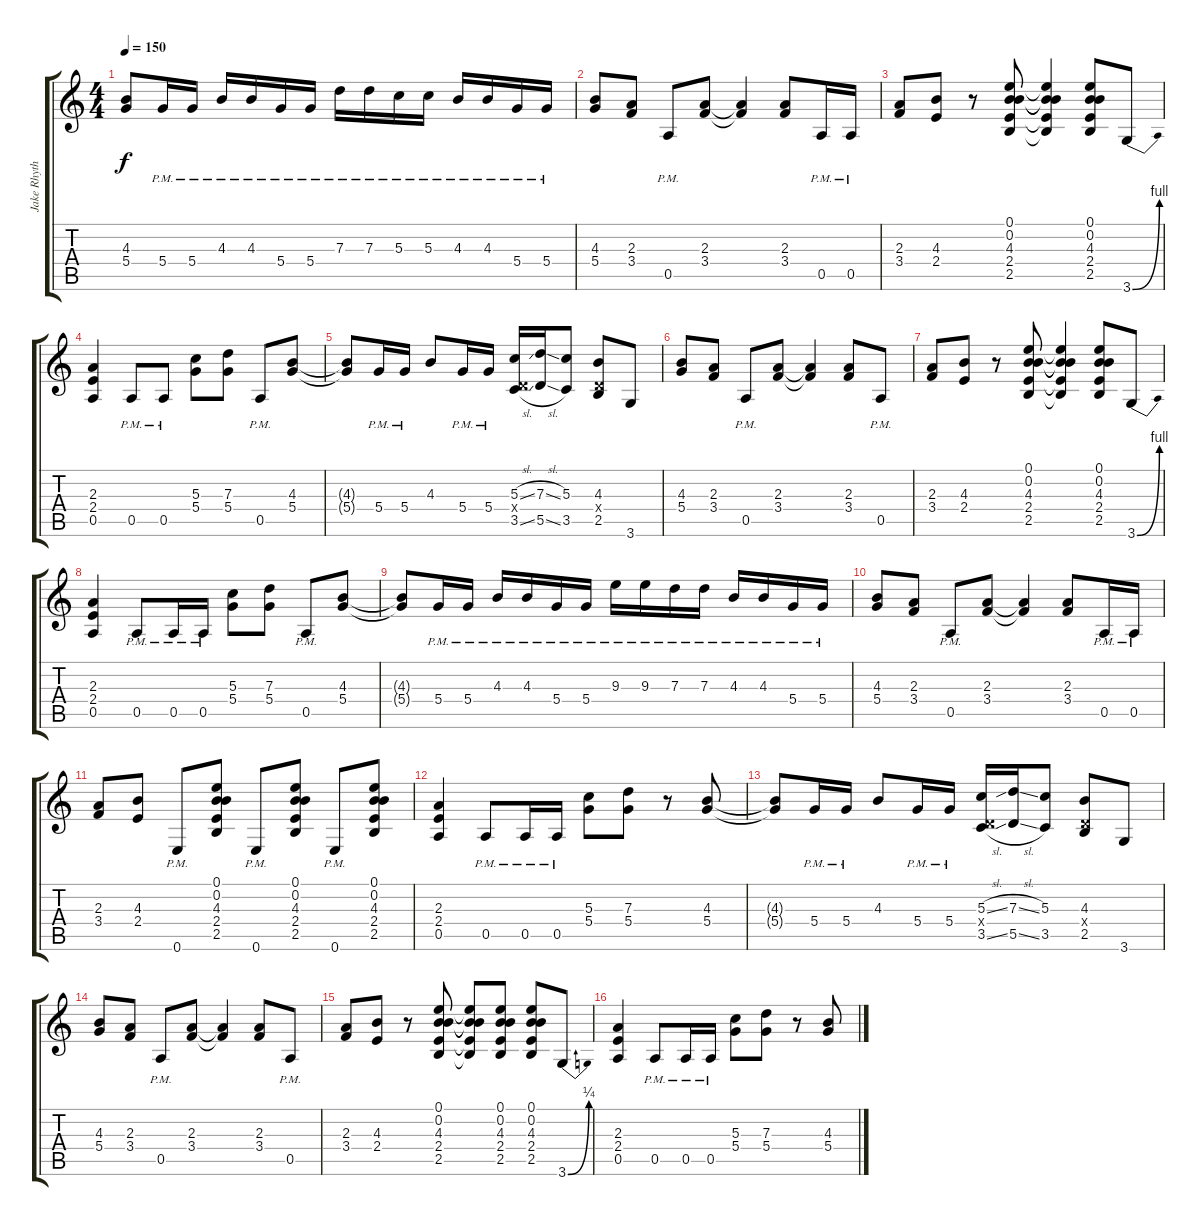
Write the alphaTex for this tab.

\track ("Jake Rhythm" "Jake Rhyth") {instrument overdrivenguitar}
\staff {score tabs}
\tuning (E4 B3 G3 D3 A2 E2) {hide}
\ts (4 4)
\tempo 150
\clef g2
\ks c
(4.3{t} 5.4{t}).8{dy f} 5.4{pm}.16 5.4{pm}.16 4.3{pm}.16 4.3{pm}.16 5.4{pm}.16 5.4{pm}.16 7.3{pm}.16 7.3{pm}.16 5.3{pm}.16 5.3{pm}.16 4.3{pm}.16 4.3{pm}.16 5.4{pm}.16 5.4{pm}.16 |
(4.3 5.4).8 (2.3 3.4).8 0.5{pm}.8 (2.3 3.4).8 (2.3{t} 3.4{t}).4 (2.3 3.4).8 0.5{pm}.16 0.5{pm}.16 |
(2.3 3.4).8 (4.3 2.4).8 r.8 (0.1 0.2 4.3 2.4 2.5).8 (0.1{t} 0.2{t} 4.3{t} 2.4{t} 2.5{t}).4 (0.1 0.2 4.3 2.4 2.5).8 3.6{be (bend 0 0 60 4)}.8 |
(2.3 2.4 0.5).4 0.5{pm}.8 0.5{pm}.8 (5.3 5.4).8 (7.3 5.4).8 0.5{pm}.8 (4.3 5.4).8 |
(4.3{t} 5.4{t}).8 5.4{pm}.16 5.4{pm}.16 4.3.8 5.4{pm}.16 5.4{pm}.16 (5.3{sl} 0.4{x} 3.5{sl}).16 (7.3{sl} 5.5{sl}).16 (5.3 3.5).8 (4.3 0.4{x} 2.5).8 3.6.8 |
(4.3 5.4).8 (2.3 3.4).8 0.5{pm}.8 (2.3 3.4).8 (2.3{t} 3.4{t}).4 (2.3 3.4).8 0.5{pm}.8 |
(2.3 3.4).8 (4.3 2.4).8 r.8 (0.1 0.2 4.3 2.4 2.5).8 (0.1{t} 0.2{t} 4.3{t} 2.4{t} 2.5{t}).4 (0.1 0.2 4.3 2.4 2.5).8 3.6{be (bend 0 0 60 4)}.8 |
(2.3 2.4 0.5).4 0.5{pm}.8 0.5{pm}.16 0.5{pm}.16 (5.3 5.4).8 (7.3 5.4).8 0.5{pm}.8 (4.3 5.4).8 |
(4.3{t} 5.4{t}).8 5.4{pm}.16 5.4{pm}.16 4.3{pm}.16 4.3{pm}.16 5.4{pm}.16 5.4{pm}.16 9.3{pm}.16 9.3{pm}.16 7.3{pm}.16 7.3{pm}.16 4.3{pm}.16 4.3{pm}.16 5.4{pm}.16 5.4{pm}.16 |
(4.3 5.4).8 (2.3 3.4).8 0.5{pm}.8 (2.3 3.4).8 (2.3{t} 3.4{t}).4 (2.3 3.4).8 0.5{pm}.16 0.5{pm}.16 |
(2.3 3.4).8 (4.3 2.4).8 0.6{pm}.8 (0.1 0.2 4.3 2.4 2.5).8 0.6{pm}.8 (0.1 0.2 4.3 2.4 2.5).8 0.6{pm}.8 (0.1 0.2 4.3 2.4 2.5).8 |
(2.3 2.4 0.5).4 0.5{pm}.8 0.5{pm}.16 0.5{pm}.16 (5.3 5.4).8 (7.3 5.4).8 r.8 (4.3 5.4).8 |
(4.3{t} 5.4{t}).8 5.4{pm}.16 5.4{pm}.16 4.3.8 5.4{pm}.16 5.4{pm}.16 (5.3{sl} 0.4{x} 3.5{sl}).16 (7.3{sl} 5.5{sl}).16 (5.3 3.5).8 (4.3 0.4{x} 2.5).8 3.6.8 |
(4.3 5.4).8 (2.3 3.4).8 0.5{pm}.8 (2.3 3.4).8 (2.3{t} 3.4{t}).4 (2.3 3.4).8 0.5{pm}.8 |
(2.3 3.4).8 (4.3 2.4).8 r.8 (0.1 0.2 4.3 2.4 2.5).8 (0.1{t} 0.2{t} 4.3{t} 2.4{t} 2.5{t}).8 (0.1 0.2 4.3 2.4 2.5).8 (0.1 0.2 4.3 2.4 2.5).8 3.6{be (bend 0 0 60 1)}.8 |
(2.3 2.4 0.5).4 0.5{pm}.8 0.5{pm}.16 0.5{pm}.16 (5.3 5.4).8 (7.3 5.4).8 r.8 (4.3 5.4).8
